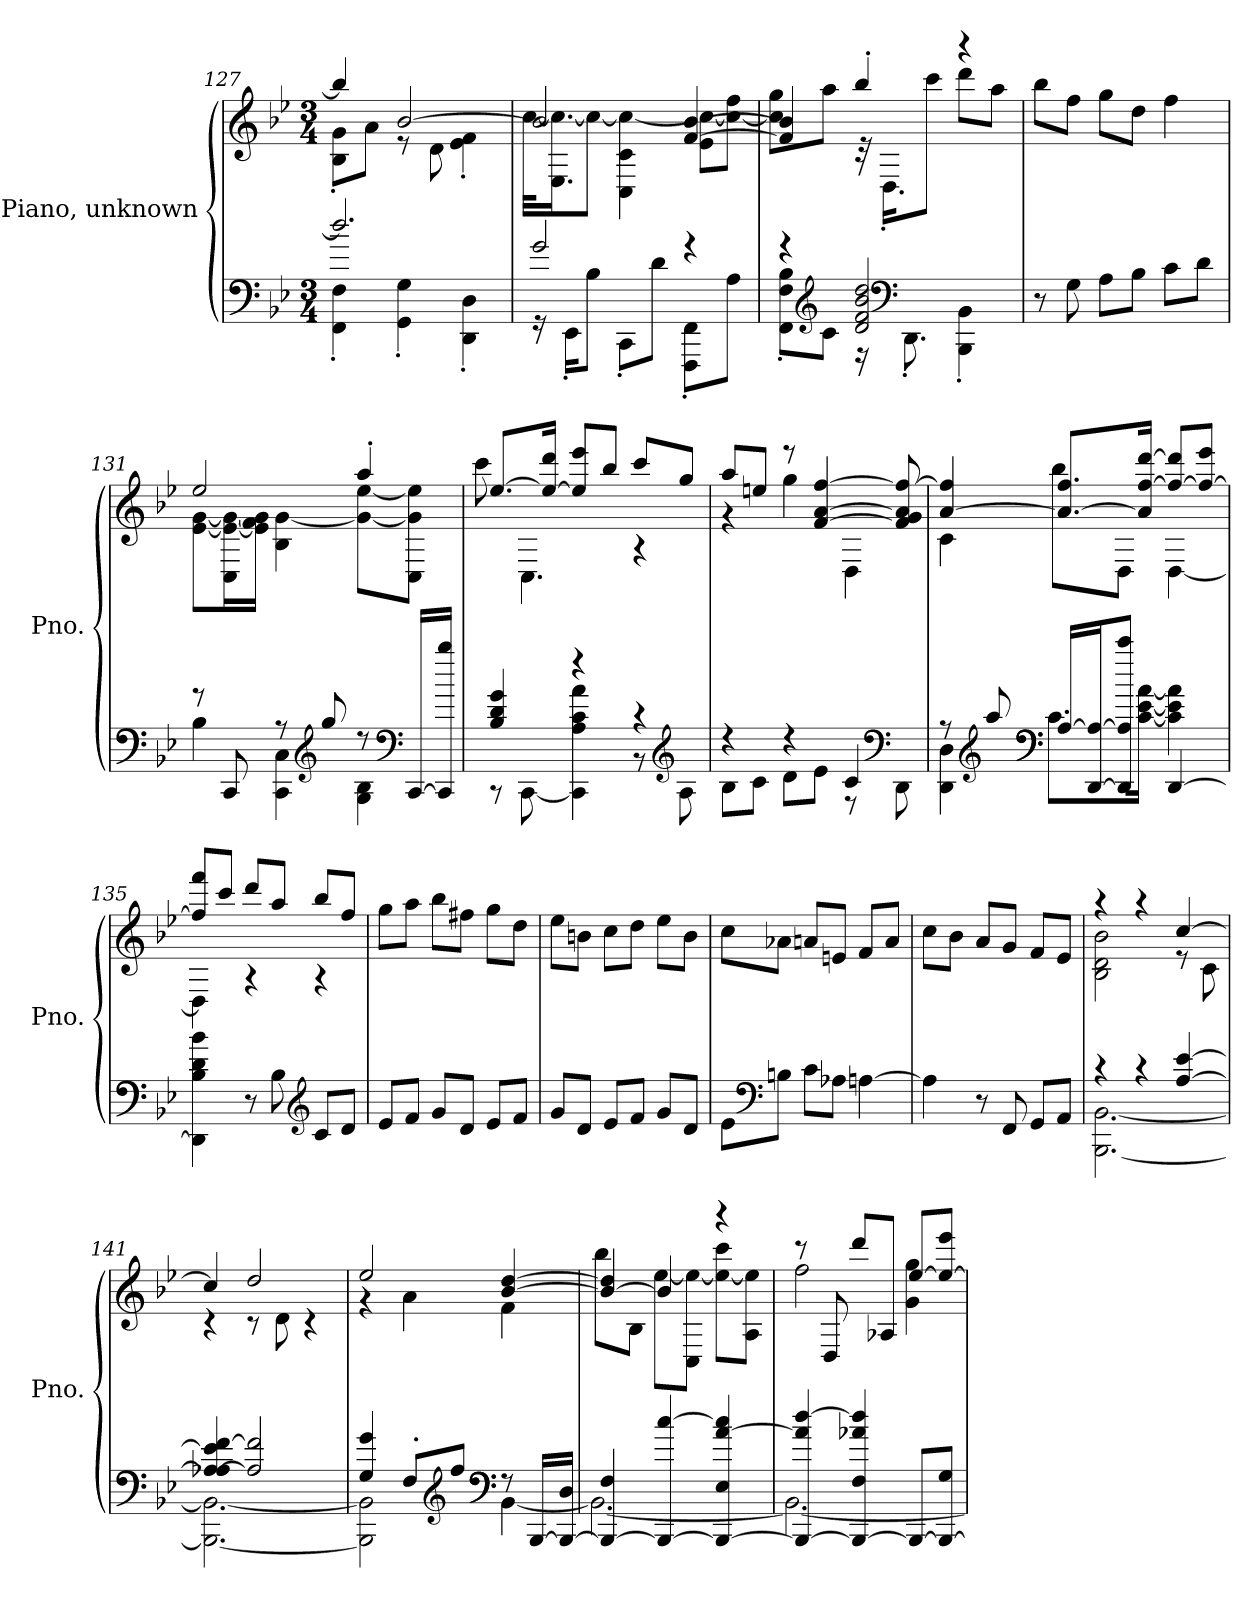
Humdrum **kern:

**kern	**kern
*part1	*part1
*staff2	*staff1
*I"Piano, unknown	*
*I'Pno.	*
*clefF4	*clefG2
*k[b-e-]	*k[b-e-]
*M3/4	*M3/4
=127	=127
*^	*^
2.dd/]	4FF\' 4F\'	4bb-/]	8B-\' 8g\'L
.	.	.	8a\J
.	4GG\' 4G\'	[2b-/	8r
.	.	.	8d\
.	4DD\' 4D\'	.	4e-\' 4f\'
=128	=128	=128	=128
2g/	16r	2b-/]	[32cc\KLL
.	.	.	16.E-\ 16.cc\_J
.	16EE-'\KL	.	.
.	8B-\J	.	8cc\J_
.	8CC'\L	.	4C\ 4c\ 4cc\_
.	8d\J	.	.
4r	8FFF\' 8FF\'L	[4f/ [4b-/	8e-\ 8cc\_L
.	8A\J	.	8cc\_ 8ff\J
!!LO:LB:g=z	!!
=129	=129	=129	=129
4r	8FF\' 8F\' 8B-\'L	4f/] 4b-/]	8cc\] 8gg\L
*clefG2	*	*	*
.	8c\J	.	8aa\J
2d/ 2f/ 2b-/ 2dd/	16r	4bb-'/	32r
.	.	.	16.D'\KL
*clefF4	*	*	*
.	8.DD'\	.	.
.	.	.	8ccc\J
.	4BBB-\' 4BB-\'	4r	8ddd\L
.	.	.	8aa\J
*v	*v	*	*
*	*v	*v
=130	=130
8r	8bb-\L
8G\	8ff\J
8A\L	8gg\L
8B-\J	8dd\J
8c\L	4ff\
8d\J	.
=131	=131
*^	*^
8r	4B-\	2ee-/	[8e-\ [8g\L
8CC/	.	.	16C\ 16e-\_ 16g\_L
.	.	.	16e-\] 16f\ 16g\]JJ
8r	4CC\ 4C\	.	4B-\ [4g\
*clefG2	*	*	*
8gg/	.	.	.
8r	4G\ 4B-\	4aa'/	8g\_ [8ee-\L
*clefF4	*	*	*
[16CC/LL	.	.	8C\ 8g\] 8ee-\]J
16CC/] 16bb-/JJ	.	.	.
!!LO:LB:g=z	!!
=132	=132	=132	=132
4B-/ 4d/ 4g/	8r	[8.ee-/L	8ccc\
.	[8CC\	.	4.C\
.	.	16ee-/_ 16ddd/Jk	.
4r	4CC\] 4A\ 4c\ 4a\	8ee-/] 8eee-/L	.
.	.	8bb-/J	.
4r	8r	8ccc/L	4r
*clefG2	*	*	*
.	8A\	8gg/J	.
=133	=133	=133	=133
4r	8B-\L	8aa/L	4r
.	8c\J	8een/J	.
4r	8d\L	8r	4gg\
.	8e-\J	[4f/ [4a/ [4ff/	.
4c/	8r	.	4D\
*clefF4	*	*	*
.	8DD\	8f/] 8g/ 8a/] 8ff/_	.
=134	=134	=134	=134
8r	4DD\ 4D\	[4a/ 4ff/]	4c\
*clefG2	*	*	*
8aa/	.	.	.
*clefF4	*	*	*
[16A/LL	8.c\L	8.a/_ 8.ff/L	8bb-\L
[16DD/ 16A/_J	.	.	.
8DD/] 8A/] 8ccc/J	.	.	8D\J
.	[16c\ [16e-\ [16a\Jk	16a/] [16ff/ [16ddd/Jk	.
[4DD/	4c\] 4e-\] 4a\]	8ff/_ 8ddd/]L	[4D\
.	.	8ff/_ 8eee-/J	.
*v	*v	*	*
!!LO:LB:g=z	!!
=135	=135	=135
4DD\] 4B-\ 4d\ 4b-\	8ff/] 8fff/L	4D\]
.	8ccc/J	.
8r	8ddd/L	4r
8B-\	8aa/J	.
*clefG2	*	*
8c/L	8bb-/L	4r
8d/J	8ff/J	.
*	*v	*v
=136	=136
8e-/L	8gg\L
8f/J	8aa\J
8g/L	8bb-\L
8d/J	8ff#X\J
8e-/L	8gg\L
8f/J	8dd\J
=137	=137
8g/L	8ee-\L
8d/J	8bn\J
8e-/L	8cc\L
8f/J	8dd\J
8g/L	8ee-\L
8d/J	8b\J
=138	=138
8e-\L	8cc\L
*clefF4	*
8Bn\J	8a-X\J
8c\L	8an/L
8A-X\J	8en/J
[4An\	8f/L
.	8a/J
=139	=139
4A\]	8cc\L
.	8b-\J
8r	8a/L
8FF/	8g/J
8GG/L	8f/L
8AA/J	8e-/J
!!LO:PB:g=z
=140	=140
*^	*^
4r	[2.BBB-\ [2.BB-\	4r	2B-\ 2d\ 2b-\
4r	.	4r	.
[4A/ [4e-/	.	[4cc/	8r
.	.	.	8c\
=141	=141	=141	=141
[4A-X/ 4A/] 4e-/] [4f/	2.BBB-\_ 2.BB-\_	4cc/]	4r
2A-/] 2f/]	.	2dd/	8r
.	.	.	8d\
.	.	.	4r
=142	=142	=142	=142
4G/ 4g/	2BBB-\] 2BB-\]	2ee-/	4r
8F'/L	.	.	4a\
*clefG2	*	*	*
8ff/J	.	.	.
*clefF4	*	*	*
8r	[4BB-\	[4b-/ [4dd/	4f\
[16BBB-/LL	.	.	.
16BBB-/_ 16D/JJ	.	.	.
=143	=143	=143	=143
4BBB-/_ 4F/	2.BB-\_	4b-/_ 4dd/]	8bb-\L
.	.	.	8B-\J
4BBB-/_ [4cc/	.	4b-/]	[8ee-\L
.	.	.	8C\ 8ee-\_J
4BBB-/_ 4E-/ [4a/ 4cc/]	.	4r	8ee-\_ 8ccc\L
.	.	.	8A\ 8ee-\]J
=144	=144	=144	=144
4BBB-/_ 4a/] [4dd/	2.BB-\_	8r	2ff\
.	.	8D/	.
4BBB-/_ 4F/ 4a-X/ 4dd/]	.	8ddd/L	.
.	.	8A-X/J	.
8BBB-/L_	.	[8ee-/L	4g\ 4gg\
8BBB-/_ 8G/J	.	8ee-/_ 8eee-/J	.
*v	*v	*	*
*	*v	*v
=	=
*-	*-
